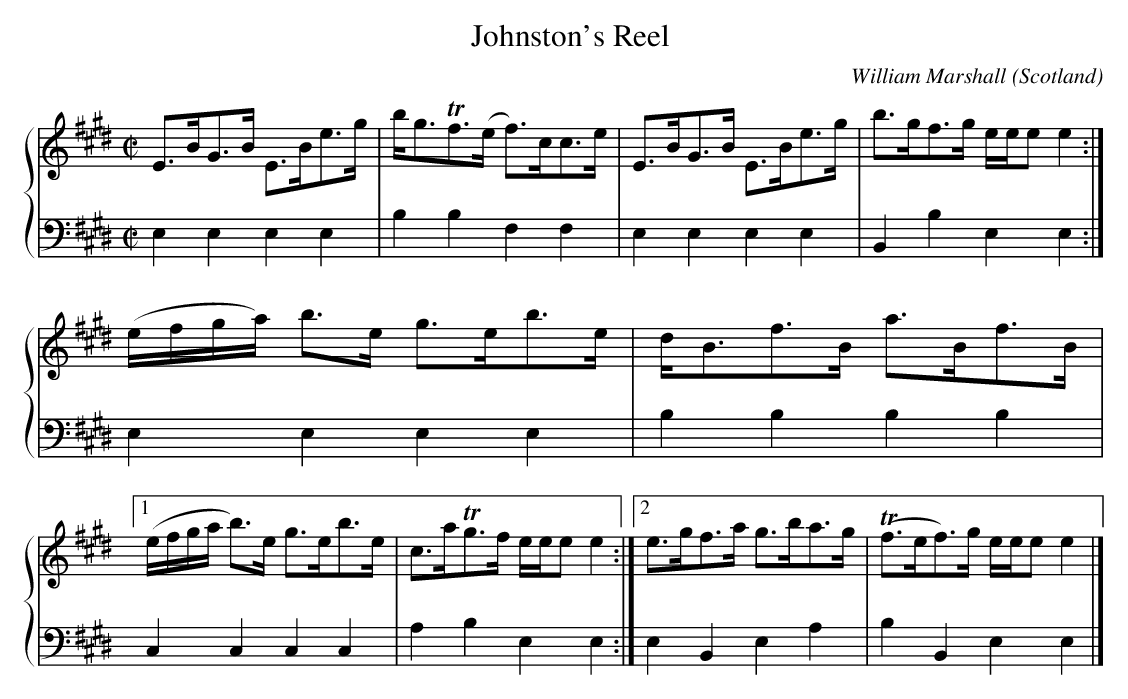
X:1
T:Johnston's Reel
C:William Marshall
L:1/8
M:C|
O:Scotland
K:E major
%%staves {1 2}
V:1
E3/B/G3/B/ E3/B/e3/g/ | b/g3/!trill!f3/(e/ f3/)c/c3/e/ | \
E3/B/G3/B/ E3/B/e3/g/ | b3/g/f3/g/ e/e/e e2 :|
(e/f/g/a/) b3/e/ g3/e/b3/e/ | \
                              d/B3/f3/B/ a3/B/f3/B/ |1
(e/f/g/a/ b3/)e/ g3/e/b3/e/ | c3/a/!trill!g3/f/ e/e/e e2 :|2 \
e3/g/f3/a/ g3/b/a3/g/ | (!trill!f3/e/f3/)g/ e/e/e e2 |]
V:2 clef=bass octave=-2
L:1/4
eeee | bbff | eeee | Bbee :| \
eeee | bbbb |1 cccc | abee :|2 eBea | bBee |]
